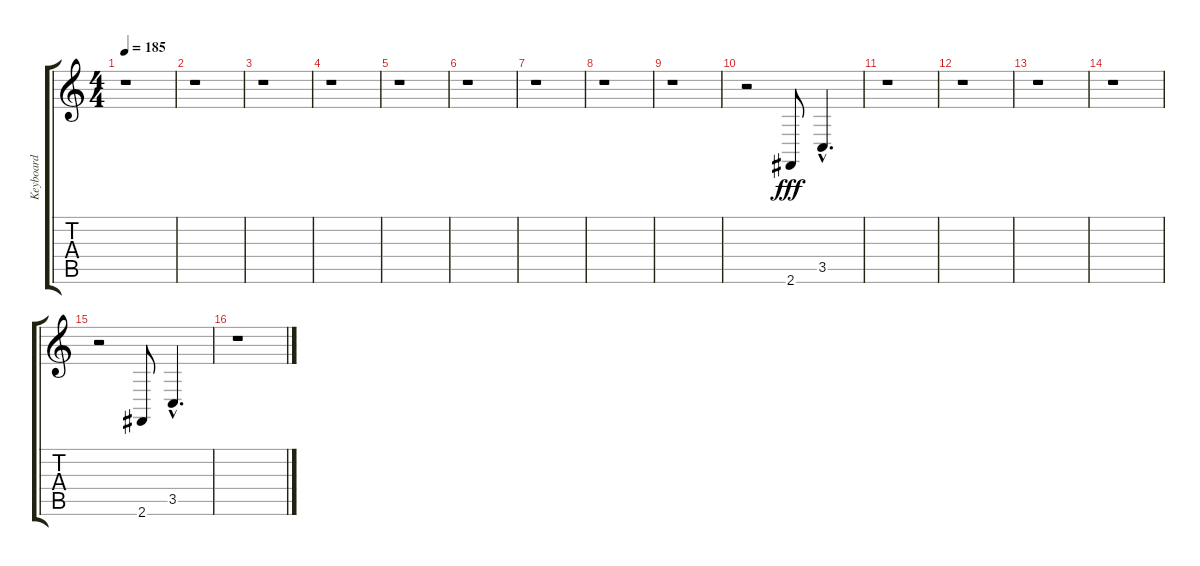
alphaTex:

\track ("Keyboard" "Keyboard") {instrument brasssection}
\staff {score tabs}
\tuning (E4 B3 G3 D3 A2 E2) {hide}
\ts (4 4)
\tempo 185
\clef g2
\ks c
r.1{dy fff instrument brasssection} |
r.1 |
r.1 |
r.1 |
r.1 |
r.1 |
r.1 |
r.1 |
r.1 |
r.2 2.6.8{instrument honkytonkpiano} 3.5{hac}.4{d} |
r.1 |
r.1 |
r.1 |
r.1 |
r.2 2.6.8{instrument honkytonkpiano} 3.5{hac}.4{d} |
r.1
